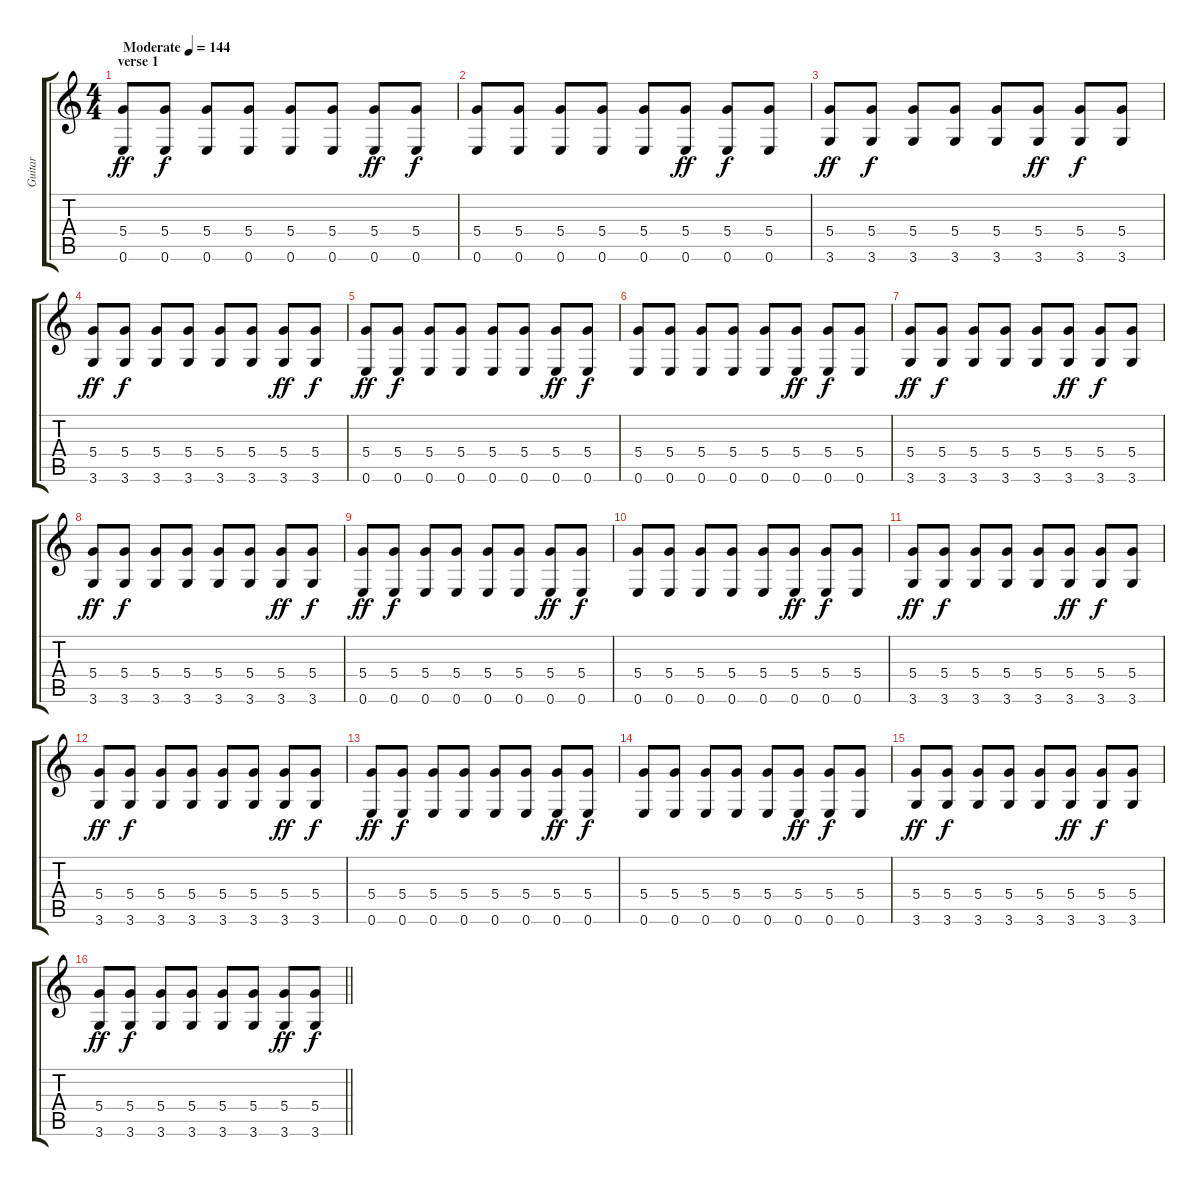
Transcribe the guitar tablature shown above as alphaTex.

\track ("Guitar" "Guitar") {instrument electricguitarmuted}
\staff {score tabs}
\tuning (E4 B3 G3 D3 A2 E2) {hide}
\ts (4 4)
\section ("" "verse 1")
\tempo (144 "Moderate")
\clef g2
\ks c
(5.4 0.6).8{dy ff instrument electricguitarmuted} (5.4 0.6).8{dy f} (5.4 0.6).8 (5.4 0.6).8 (5.4 0.6).8 (5.4 0.6).8 (5.4 0.6).8{dy ff} (5.4 0.6).8{dy f} |
(5.4 0.6).8 (5.4 0.6).8 (5.4 0.6).8 (5.4 0.6).8 (5.4 0.6).8 (5.4 0.6).8{dy ff} (5.4 0.6).8{dy f} (5.4 0.6).8 |
(5.4 3.6).8{dy ff} (5.4 3.6).8{dy f} (5.4 3.6).8 (5.4 3.6).8 (5.4 3.6).8 (5.4 3.6).8{dy ff} (5.4 3.6).8{dy f} (5.4 3.6).8 |
(5.4 3.6).8{dy ff} (5.4 3.6).8{dy f} (5.4 3.6).8 (5.4 3.6).8 (5.4 3.6).8 (5.4 3.6).8 (5.4 3.6).8{dy ff} (5.4 3.6).8{dy f} |
(5.4 0.6).8{dy ff} (5.4 0.6).8{dy f} (5.4 0.6).8 (5.4 0.6).8 (5.4 0.6).8 (5.4 0.6).8 (5.4 0.6).8{dy ff} (5.4 0.6).8{dy f} |
(5.4 0.6).8 (5.4 0.6).8 (5.4 0.6).8 (5.4 0.6).8 (5.4 0.6).8 (5.4 0.6).8{dy ff} (5.4 0.6).8{dy f} (5.4 0.6).8 |
(5.4 3.6).8{dy ff} (5.4 3.6).8{dy f} (5.4 3.6).8 (5.4 3.6).8 (5.4 3.6).8 (5.4 3.6).8{dy ff} (5.4 3.6).8{dy f} (5.4 3.6).8 |
(5.4 3.6).8{dy ff} (5.4 3.6).8{dy f} (5.4 3.6).8 (5.4 3.6).8 (5.4 3.6).8 (5.4 3.6).8 (5.4 3.6).8{dy ff} (5.4 3.6).8{dy f} |
(5.4 0.6).8{dy ff} (5.4 0.6).8{dy f} (5.4 0.6).8 (5.4 0.6).8 (5.4 0.6).8 (5.4 0.6).8 (5.4 0.6).8{dy ff} (5.4 0.6).8{dy f} |
(5.4 0.6).8 (5.4 0.6).8 (5.4 0.6).8 (5.4 0.6).8 (5.4 0.6).8 (5.4 0.6).8{dy ff} (5.4 0.6).8{dy f} (5.4 0.6).8 |
(5.4 3.6).8{dy ff} (5.4 3.6).8{dy f} (5.4 3.6).8 (5.4 3.6).8 (5.4 3.6).8 (5.4 3.6).8{dy ff} (5.4 3.6).8{dy f} (5.4 3.6).8 |
(5.4 3.6).8{dy ff} (5.4 3.6).8{dy f} (5.4 3.6).8 (5.4 3.6).8 (5.4 3.6).8 (5.4 3.6).8 (5.4 3.6).8{dy ff} (5.4 3.6).8{dy f} |
(5.4 0.6).8{dy ff} (5.4 0.6).8{dy f} (5.4 0.6).8 (5.4 0.6).8 (5.4 0.6).8 (5.4 0.6).8 (5.4 0.6).8{dy ff} (5.4 0.6).8{dy f} |
(5.4 0.6).8 (5.4 0.6).8 (5.4 0.6).8 (5.4 0.6).8 (5.4 0.6).8 (5.4 0.6).8{dy ff} (5.4 0.6).8{dy f} (5.4 0.6).8 |
(5.4 3.6).8{dy ff} (5.4 3.6).8{dy f} (5.4 3.6).8 (5.4 3.6).8 (5.4 3.6).8 (5.4 3.6).8{dy ff} (5.4 3.6).8{dy f} (5.4 3.6).8 |
\barLineRight lightlight
(5.4 3.6).8{dy ff} (5.4 3.6).8{dy f} (5.4 3.6).8 (5.4 3.6).8 (5.4 3.6).8 (5.4 3.6).8 (5.4 3.6).8{dy ff} (5.4 3.6).8{dy f}
